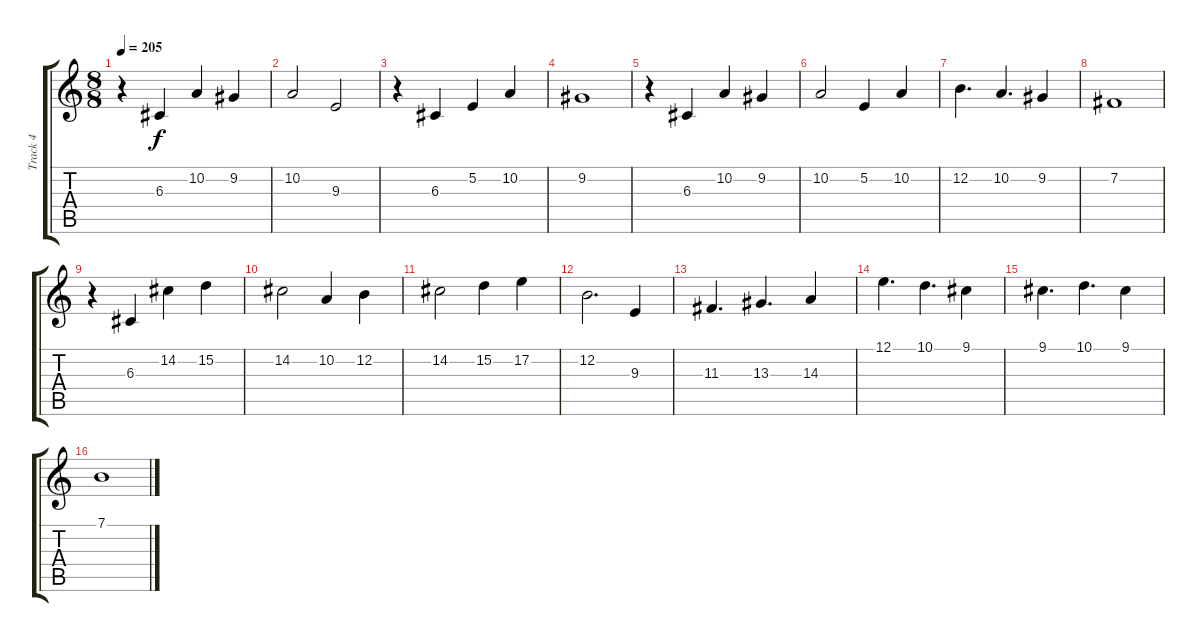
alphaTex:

\track ("Track 4" "Track 4") {instrument stringensemble1}
\staff {score tabs}
\tuning (E4 B3 G3 D3 A2 E2) {hide}
\ts (8 8)
\tempo 205
\clef g2
\ks c
r.4{dy f} 6.3.4 10.2.4 9.2.4 |
10.2.2 9.3.2 |
r.4 6.3.4 5.2.4 10.2.4 |
9.2.1 |
r.4 6.3.4 10.2.4 9.2.4 |
10.2.2 5.2.4 10.2.4 |
12.2.4{d} 10.2.4{d} 9.2.4 |
7.2.1 |
r.4 6.3.4 14.2.4 15.2.4 |
14.2.2 10.2.4 12.2.4 |
14.2.2 15.2.4 17.2.4 |
12.2.2{d} 9.3.4 |
11.3.4{d} 13.3.4{d} 14.3.4 |
12.1.4{d} 10.1.4{d} 9.1.4 |
9.1.4{d} 10.1.4{d} 9.1.4 |
7.1.1
